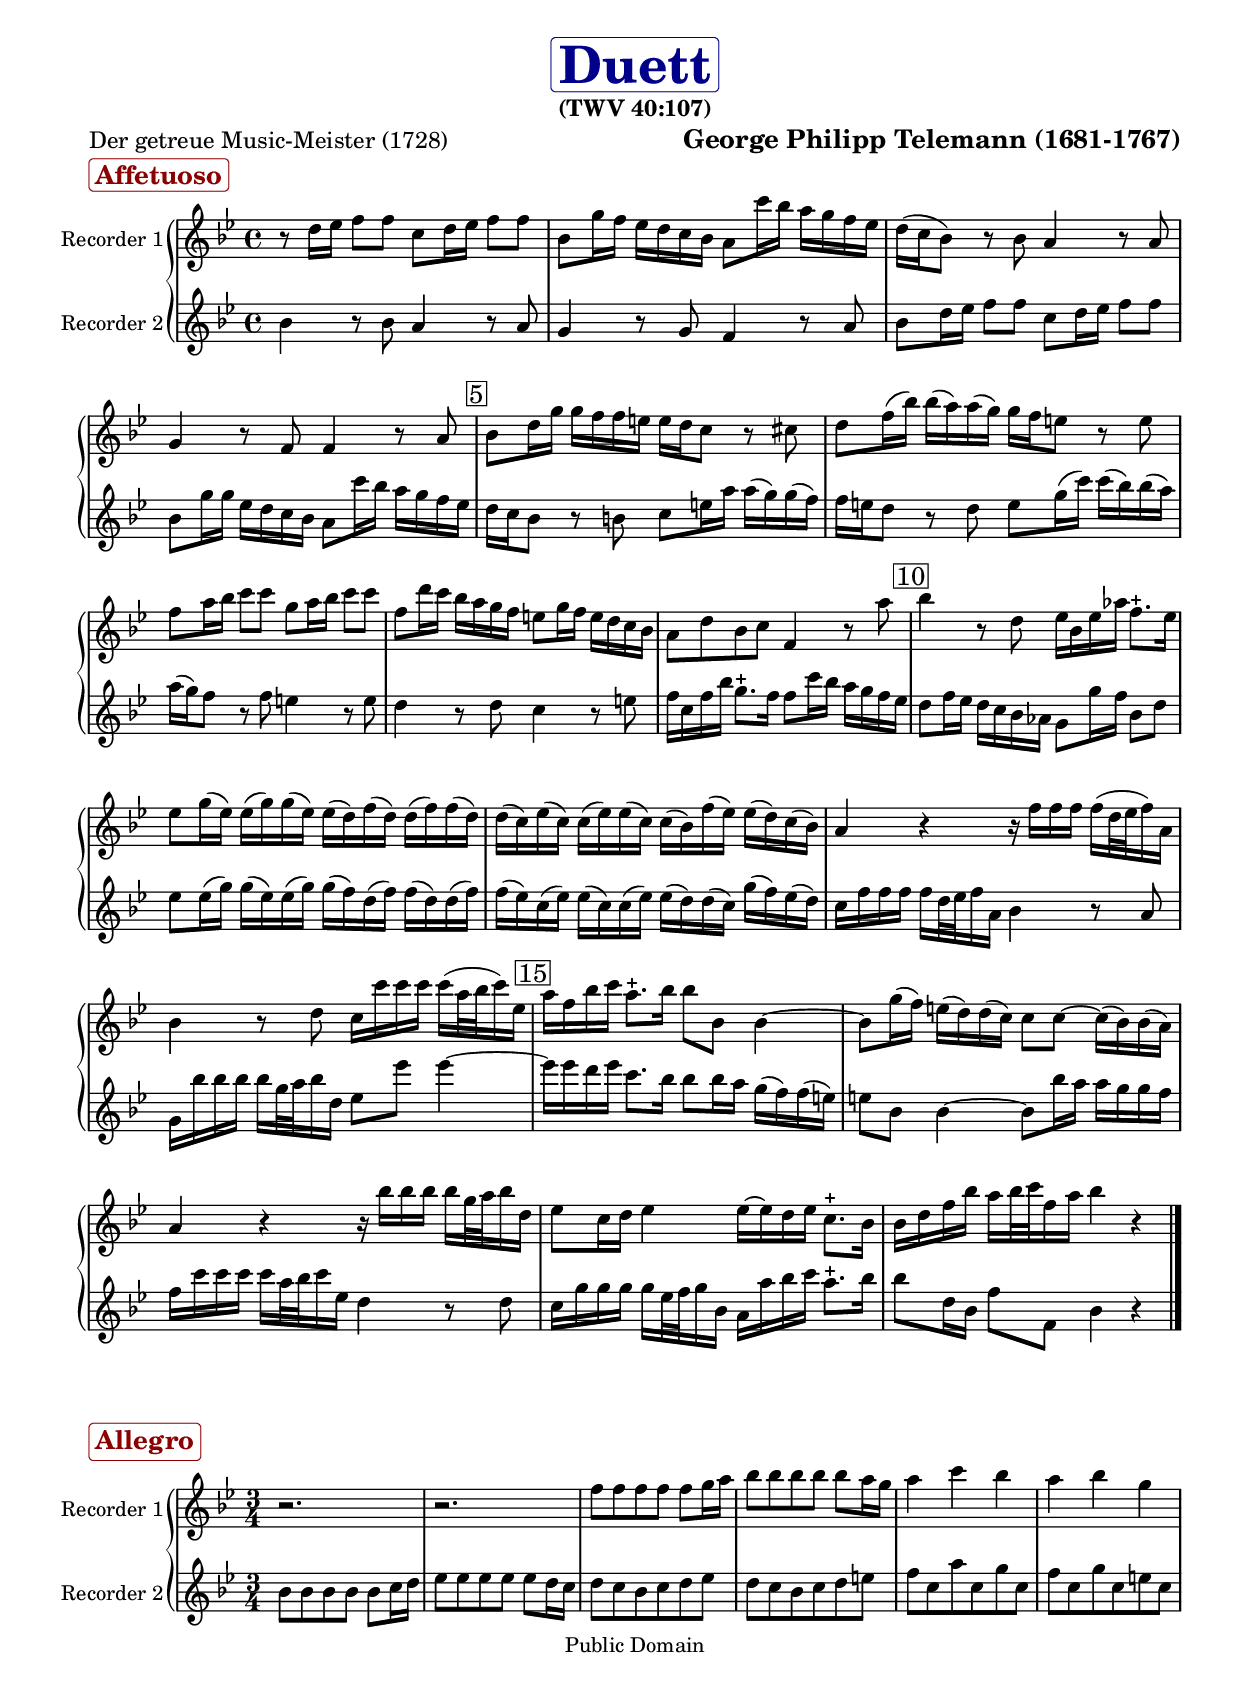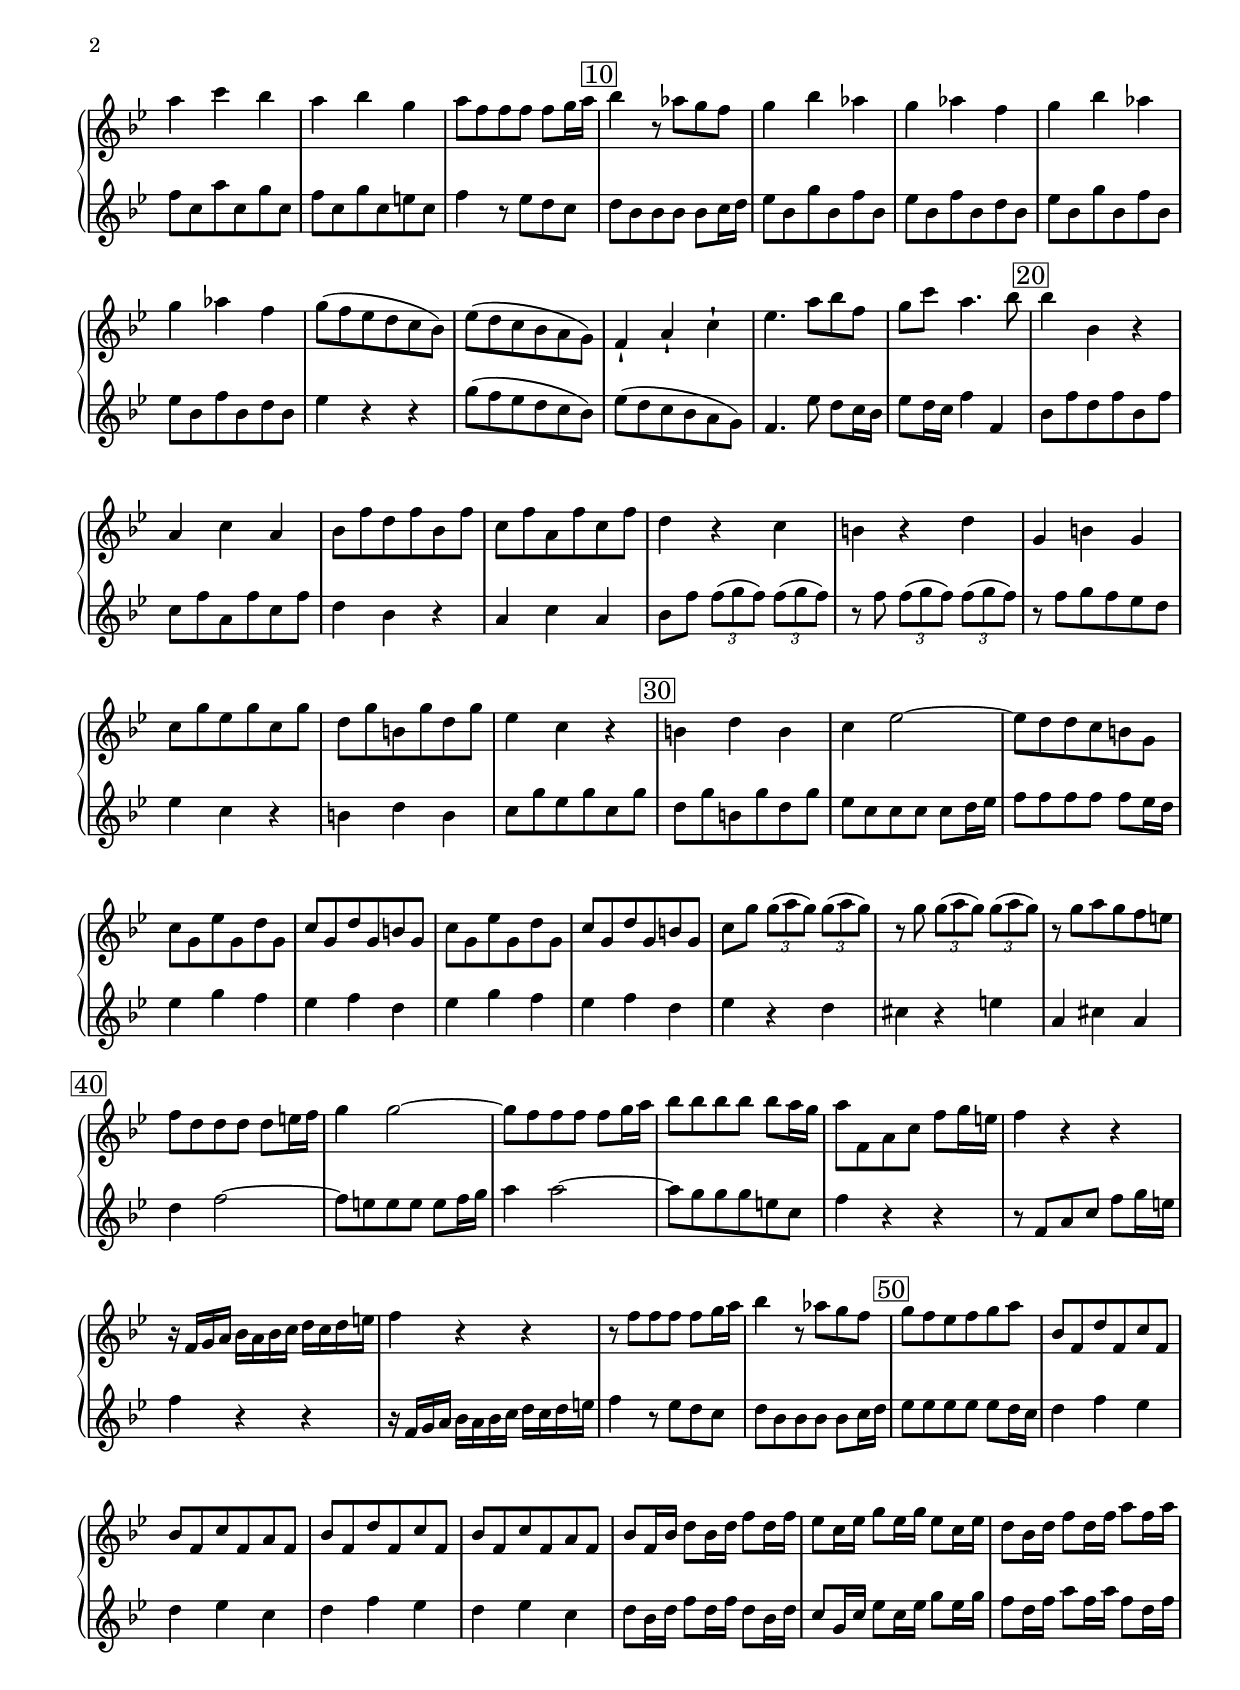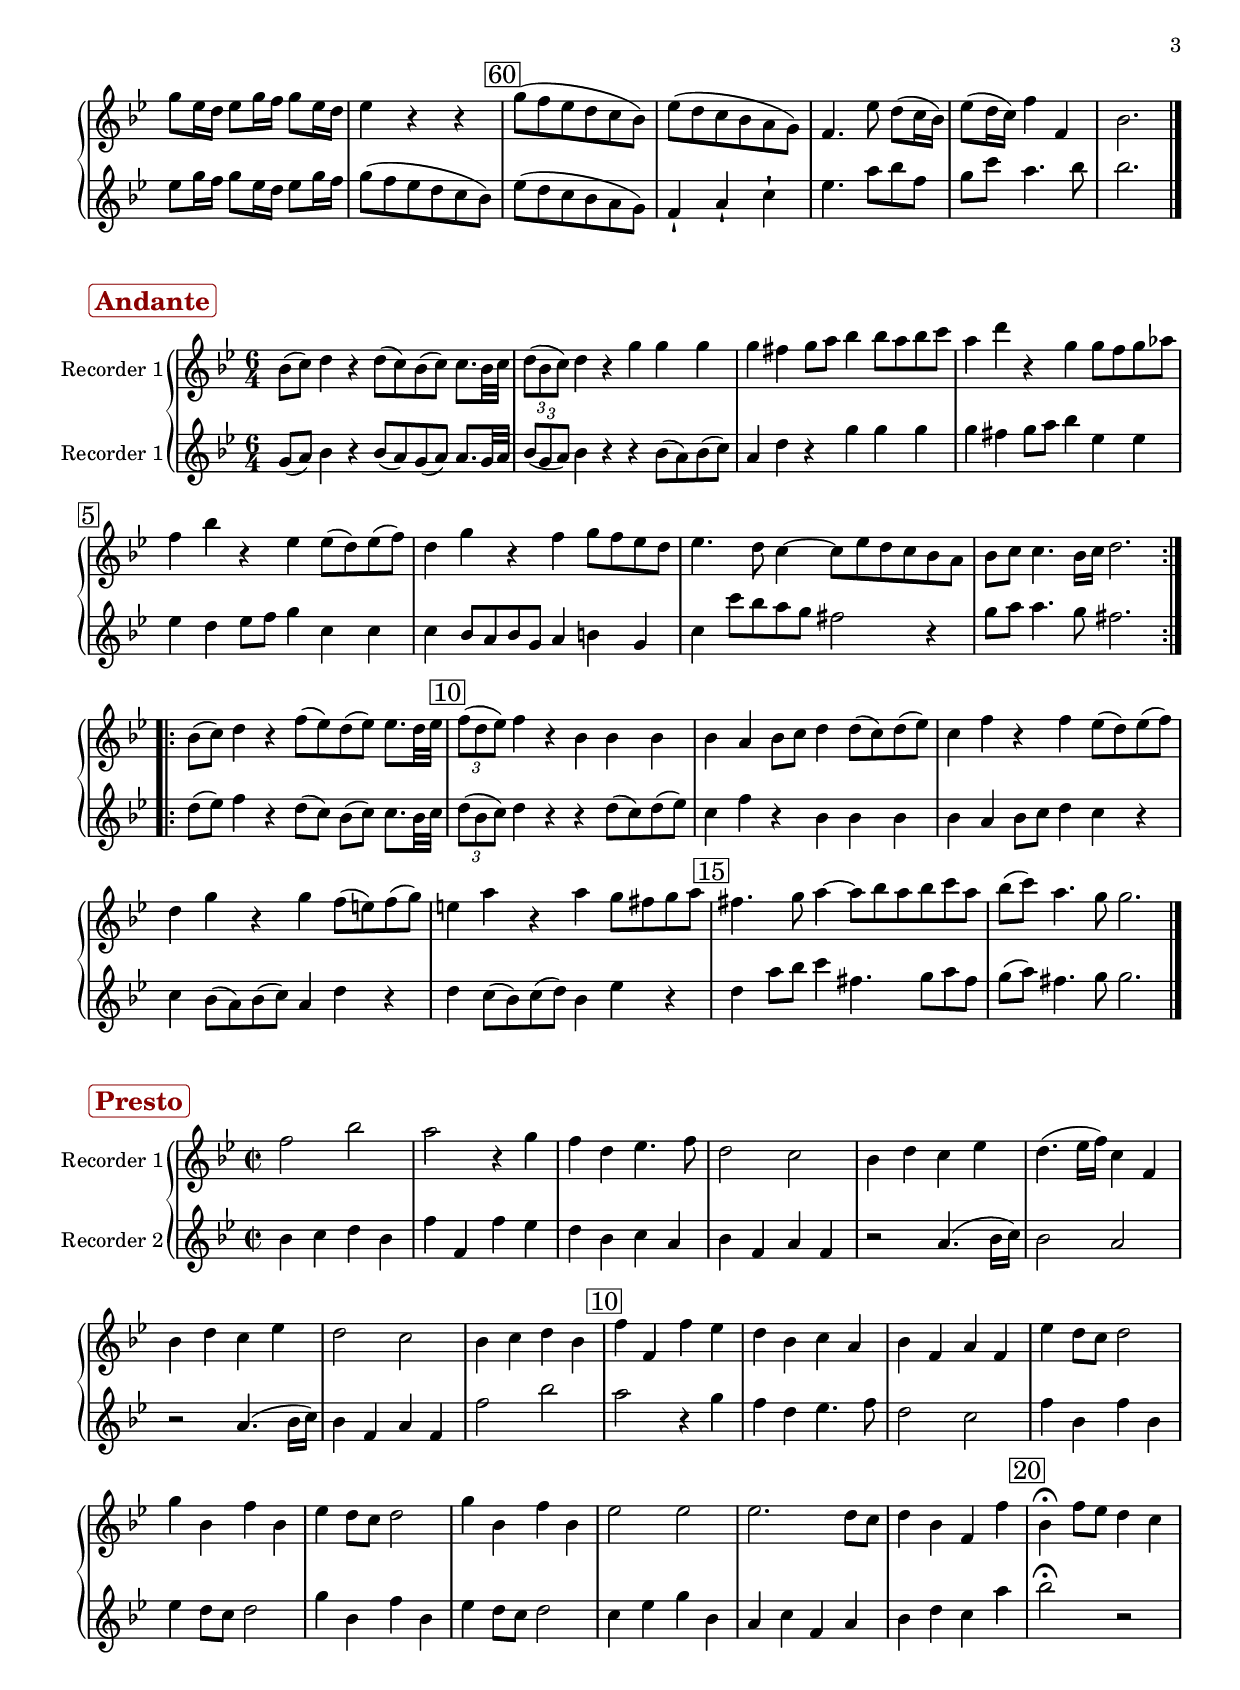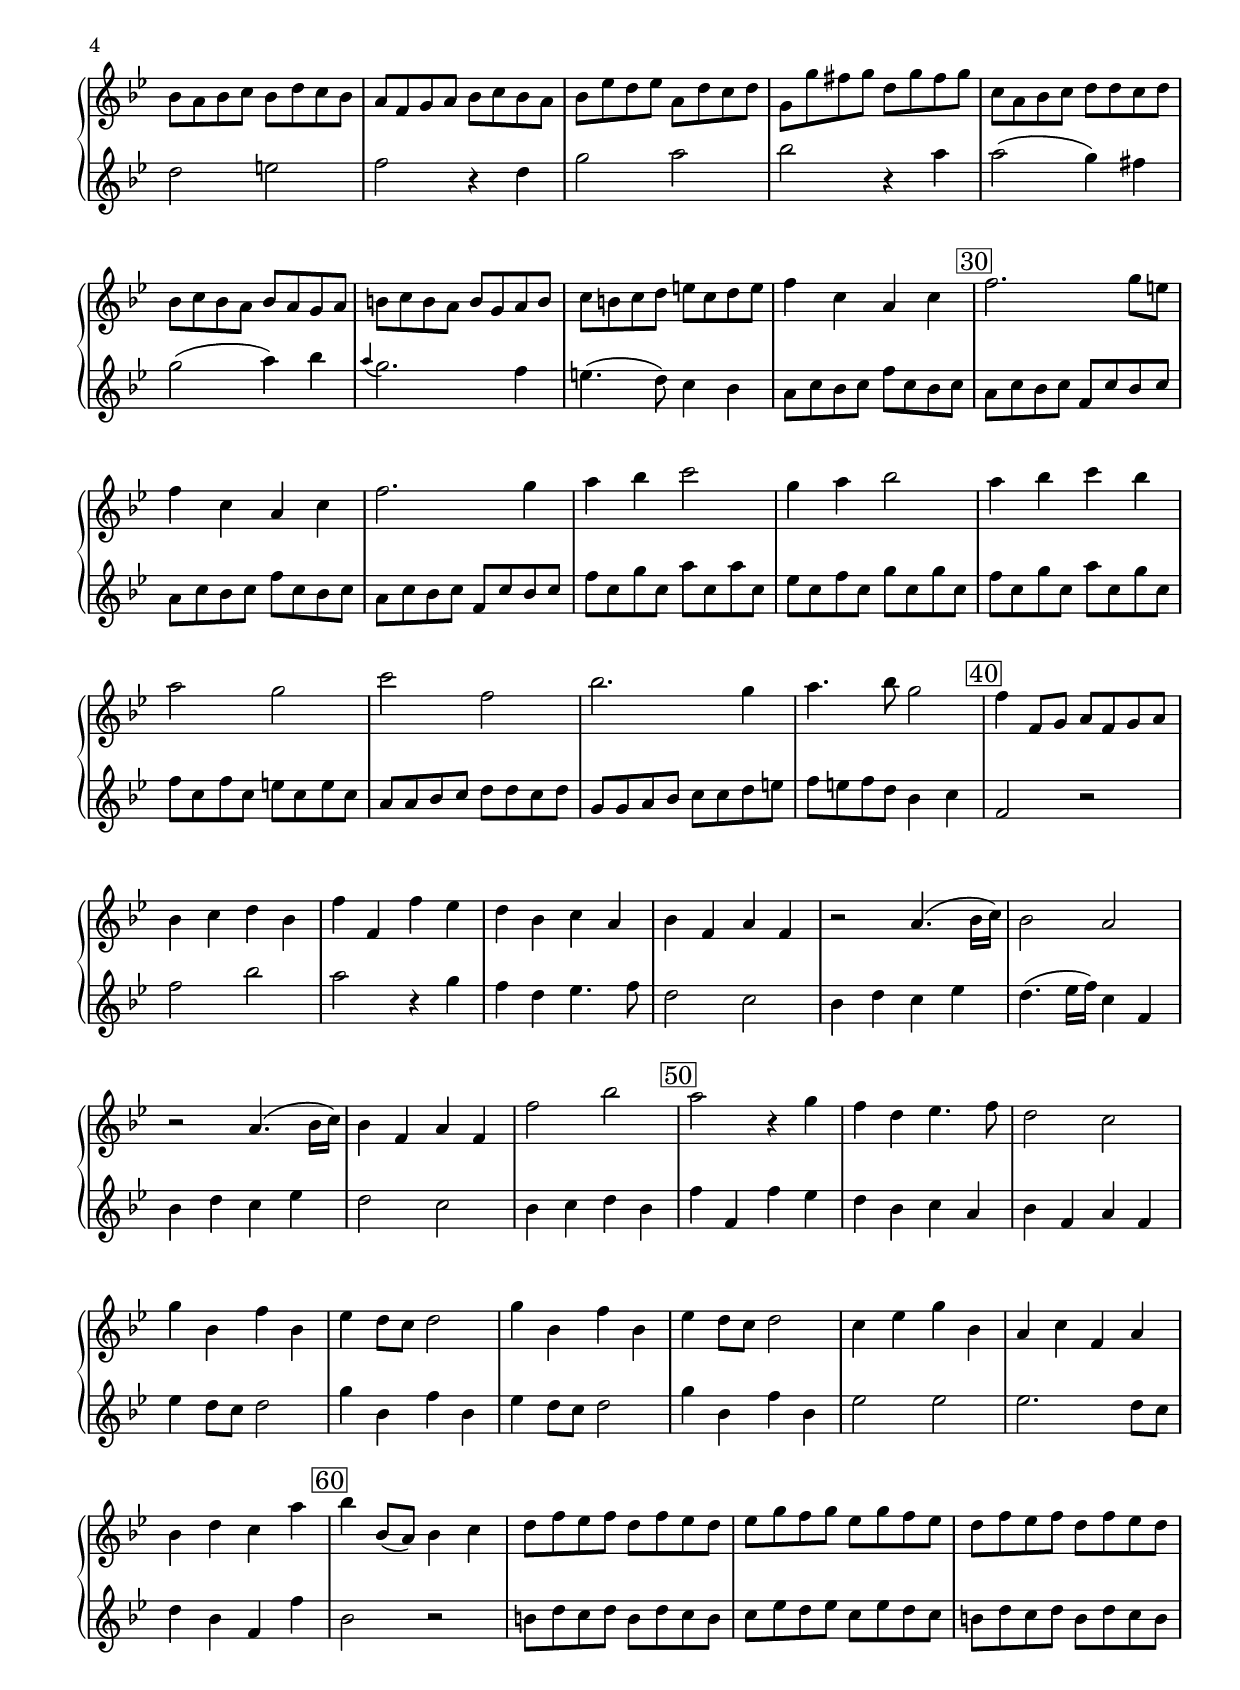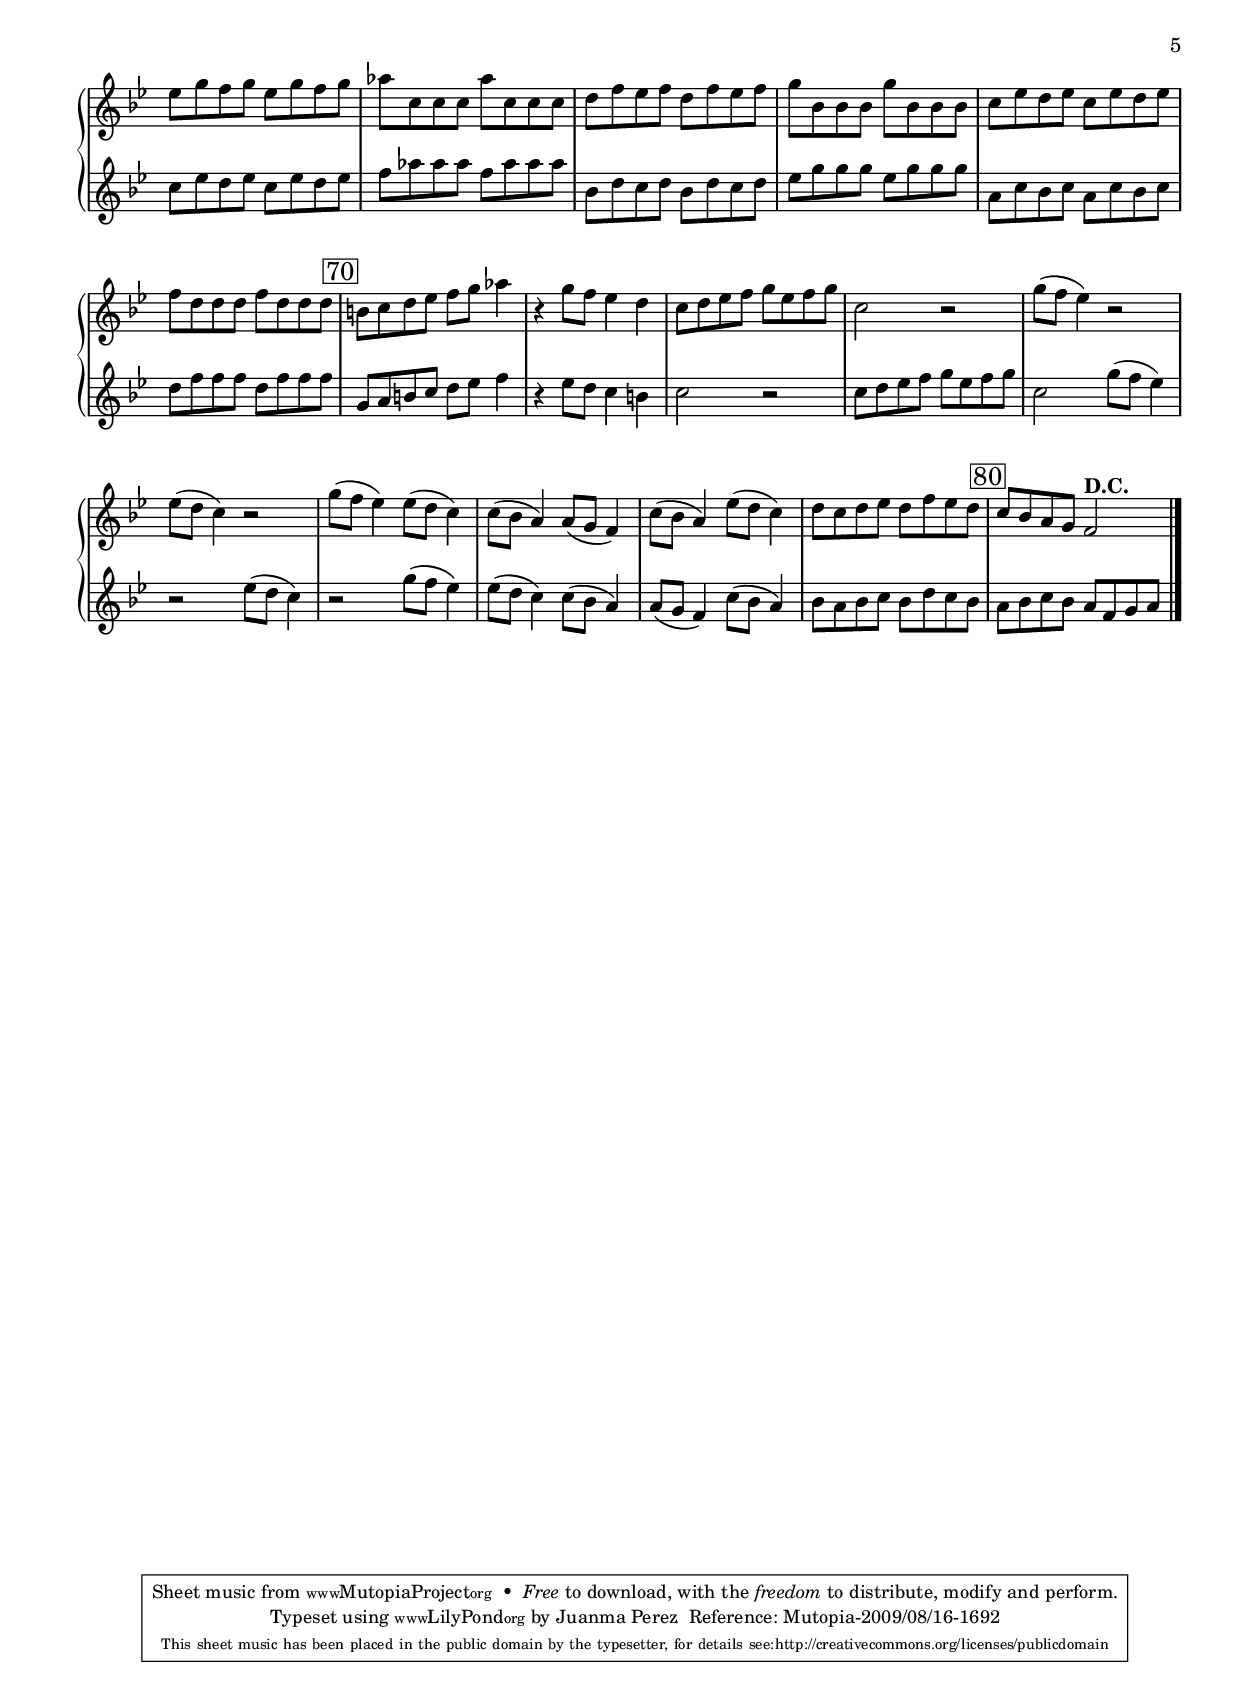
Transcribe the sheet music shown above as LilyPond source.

\version "2.12.1"

		\version "2.12.1" 



affetuosouno  = {
	\time 4/4
	\override Score.MetronomeMark #'stencil = ##f
	\set Staff.instrumentName="Recorder 1"
	\set Staff.midiInstrument="recorder"
	\key bes \major
	\clef treble
		
	%------------------Números de compás--------------------------
	% ===========================================================
	\override Score.BarNumber #'self-alignment-X = #0 % Alinear números de compás al centro
	\override Score.BarNumber #'font-size = #2 % Tamaño del número
	\override Score.BarNumber  #'stencil
	= #(make-stencil-boxer 0.1 0.25 ly:text-interface::print)
	\repeat unfold 3
	\override Score.BarNumber #'break-visibility = #'#(#f #t #t)
	\set Score.currentBarNumber = #1
	\bar ""  % Habilitar la impresión del número del primer compás
	% Imprimir el número de compás cada dos compases
	\set Score.barNumberVisibility = #(every-nth-bar-number-visible 5) % Numerar los compases cada...
	% ===========================================================

	\relative c'' { 
		
		% 1
		
		r8 d16 ees f8 f c d16 ees f8 f |
		bes, g'16 f ees d c bes a8 c'16 bes a g f ees |
		d( c bes8) r bes a4 r8 a |
		g4 r8 f f4 r8 a |
		bes d16 g g f f e e d c8 r cis |
		
		% 6
		
		d f16( bes) bes( a) a( g) g f e8 r e|
		f a16 bes c8 c g a16 bes c8 c |
		f,d'16 c bes a g f e8 g16 f e d c bes |
		a8 d bes c f,4 r8 a' |
		bes4 r8 d, ees16 bes ees aes f8.-+ ees16 |
		
		% 11
		
		ees8 g16( ees) ees( g) g( ees) ees( d) f( d) d( f) f( d) |
		d( c) ees( c) c( ees) ees( c) c( bes) f'( ees) ees( d) c( bes)  |
		a4 r r16 f' f f f( d32 ees f16) a, |
		bes4 r8 d8 c16 c' c c c( a32 bes c16) ees,  |
		a f bes c a8.-+ bes16 bes8 bes, bes4~ |
		
		% 16
		
		bes8 g'16( f) e( d) d( c) c8 c~ c16( bes) bes( a) |
		a4 r r16 bes' bes bes bes g32 a bes16 d, |
		ees8 c16 d ees4 ees16~ ees d ees c8.-+ bes16  |
		bes d f bes a bes32 c f,16 a bes4 r |
		
	\bar "|."
	}

}

		\version "2.12.1" 



affetuosodos  = {
	\time 4/4
	\override Score.MetronomeMark #'stencil = ##f
	\set Staff.instrumentName="Recorder 2"
	\set Staff.midiInstrument="recorder"
	\key bes \major
	\clef treble
	\relative c'' { 	
	
		% 1
		
		bes4 r8 bes a4 r8 a |
		g4 r8 g f4 r8 a |
		bes d16 ees f8 f c d16 ees f8 f |
		bes,8 g'16 g ees d c bes a8 c'16 bes a g f ees |
		d c bes8 r b c e16 a a( g) g( f) |
		
		% 6
		
		f e d8 r d8 e g16( c) c( bes) bes( a) |
		a( g) f8 r f e4 r8 e |
		d4 r8 d c4 r8 e |
		f16 c f bes g8.-+ f16 f8 c'16 bes a g f ees |
		d8 f16 ees d c bes aes g8 g'16 f bes,8 d |
		
		% 11
		
		ees8 ees16( g) g( ees) ees( g) g( f) d( f) f( d) d( f)  |
		f( ees) c( ees) ees( c) c( ees) ees( d) d( c) g'( f) ees( d) |
		c f f f f d32 ees f16 a, bes4 r8 a |
		g16 bes' bes bes bes g32 a bes16 d, ees8 ees' ees4~ |
		ees16 ees d ees c8. bes16 bes8 bes16 a g( f) f( e) |
				
		% 16
		
		e8 bes bes4~ bes8 bes'16 a a g g f |
		f c' c c c a32 bes c16 ees, d4 r8 d |
		c16 g' g g g ees32 f g16 bes, a a' bes c a8.-+ bes16  |
		bes8 d,16 bes f'8 f, bes4 r |
	\bar "|."
	}

}

		\version "2.12.1" 



allegrouno  = {
	\time 3/4
	\override Score.MetronomeMark #'stencil = ##f
	\set Staff.instrumentName="Recorder 1"
	\set Staff.midiInstrument="recorder"
	\key bes \major
	\clef treble
			
	%------------------Números de compás--------------------------
	% ===========================================================
	\override Score.BarNumber #'self-alignment-X = #0 % Alinear números de compás al centro
	\override Score.BarNumber #'font-size = #2 % Tamaño del número
	\override Score.BarNumber  #'stencil
	= #(make-stencil-boxer 0.1 0.25 ly:text-interface::print)
	\repeat unfold 3
	\override Score.BarNumber #'break-visibility = #'#(#f #t #t)
	\set Score.currentBarNumber = #1
	\bar ""  % Habilitar la impresión del número del primer compás
	% Imprimir el número de compás cada dos compases
	\set Score.barNumberVisibility = #(every-nth-bar-number-visible 10) % Numerar los compases cada...
	% ===========================================================
	
	\relative c'' { 	
		
		% 1
		
		r2. |
		r |
		f8[ f f f] f g16 a |
		bes8[ bes bes bes] bes a16 g |
		a4 c bes |
		
		% 6
		
		a bes g |
		a c bes |
		a bes g |
		a8[ f f f] f g16 a |
		bes4 r8 aes g f |
		
		% 11
		
		g4 bes aes |
		g aes f |
		g bes aes |
		g aes f |
		g8( f ees d c bes) |
		
		% 16
		
		ees( d c bes a g) |
		f4-| a-| c-| |
		ees4. a8 bes f |
		g c a4. bes8 |
		bes4 bes, r |
		
		% 21
		
		a4 c a |
		bes8 f' d f bes, f' |
		c f a, f' c f |
		d4 r c |
		b r d |
		
		% 26
		
		g, b g |
		c8 g' ees g c, g' |
		d g b, g' d g |
		ees4 c r |
		b d b |
		
		% 31
		
		c ees2~ |
		ees8 d d c b g |
		c g ees' g, d' g, |
		c g d' g, b g |
		c g ees' g, d' g, |
		
		% 36
		
		c g d' g, b g |
		c[ g'] \times 2/3 {g([ a g)]} \times 2/3 {g( a g)} |
		r g  \times 2/3 {g([ a g)]}  \times 2/3 {g([ a g)]} |
		r g a g f e |
		f[ d d d] d e16 f |
		
		% 41
		
		g4 g2~ |
		g8[ f f f] f g16 a |
		bes8[ bes bes bes] bes a16 g |
		a8[ f, a c] f g16 e |
		f4 r r |
		
		% 46
		
		r16 f, g a bes a bes c d c d e |
		f4 r r |
		r8 f[ f f] f g16 a |
		bes4 r8 aes g f |
		g f ees f g a |
		
		% 51
		
		bes, f d' f, c' f, |
		bes f c' f, a f |
		bes f d' f, c' f, |
		bes f c' f, a f |
		bes f16 bes d8 bes16 d f8 d16 f |
		ees8 c16 ees g8 ees16 g ees8 c16 ees |
		
		% 57
		
		d8 bes16 d f8 d16 f a8 f16 a |
		g8 ees16 d ees8 g16 f g8 ees16 d |
		ees4 r r |
		g8( f ees d c bes) |
		ees( d c bes a g) |
		
		% 62
		
		f4. ees'8 d([ c16 bes)] |
		ees8( d16 c) f4 f, bes2. |
		
	\bar "|."
	}

}

		\version "2.12.1" 



allegrodos  = {
	
	\time 3/4
	\override Score.MetronomeMark #'stencil = ##f
	\set Staff.instrumentName="Recorder 2"
	\set Staff.midiInstrument="recorder"
	\key bes \major
	\clef treble
			
	\relative c''{ 	
		
		% 1
		
		bes8[ bes bes bes] bes c16 d
		ees8[ ees ees ees] ees d16 c
		d8 c bes c d ees
		d c bes c d e
		f c a' c, g' c,
		
		% 6
		
		f c g' c, e c
		f c a' c, g' c,
		f c g' c, e c
		f4 r8 ees d c
		d[ bes bes bes] bes c16 d
		
		% 11
		
		ees8 bes g' bes, f' bes,
		ees bes f' bes, d bes
		ees bes g' bes, f' bes,
		ees bes f' bes, d bes
		ees4 r r 
		
		% 16
		
		g8( f ees d c bes)
		ees( d c bes a g)
		f4. ees'8 d[ c16 bes]
		ees8 d16 c f4 f,
		bes8 f' d f bes, f'
		
		% 21
		
		c f a, f' c f
		d4 bes r
		a c a
		bes8[ f'] \times 2/3 {f([ g f)]} \times 2/3 {f( g f)}
		r8 f \times 2/3 {f([ g f)]} \times 2/3 {f( g f)} 
		
		% 26
		
		r8 f g f ees d
		ees4 c r 
		b d b
		c8 g' ees g c, g'
		d g b, g' d g
	
		
		% 31
		
		ees[ c c c] c d16 ees
		f8[ f f f] f ees16 d
		ees4 g f
		ees f d
		ees g f
		
		% 36
		
		ees f d
		ees r d
		cis r e
		a, cis a
		d f2~
		
		
		% 41
		
		f8[ e e e] e f16 g
		a4 a2~ 
		a8 g g g e c
		f4 r r 
		r8 f,[ a c] f g16 e
		
		% 46
		
		f4 r r 
		r16 f, g a bes a bes c d c d e
		f4 r8 ees d c
		d[ bes bes bes] bes c16 d
		ees8[ ees ees ees] ees d16 c
		
		% 51
		
		d4 f ees
		 d ees c
		 d f ees
		 d ees c
		 d8 bes16 d f8 d16 f d8 bes16 d
		 c8 g16 c ees8 c16 ees g8 ees16 g
		
		% 57
		
		f8 d16 f a8 f16 a f8 d16 f
		ees8 g16 f g8 ees16 d ees8 g16 f
		g8( f ees d c bes)
		ees( d c bes a g)
		f4-| a-| c-|
				
		% 62
		
		ees4. a8 bes f
		g8 c a4. bes8 bes2. 
		
	\bar "|."
	}

}

		\version "2.12.1" 



andanteuno  = {
	\time 6/4
	\override Score.MetronomeMark #'stencil = ##f
	\set Staff.instrumentName="Recorder 1"
	\set Staff.midiInstrument="recorder"
	\key bes \major
				
	%------------------Números de compás--------------------------
	% ===========================================================
	\override Score.BarNumber #'self-alignment-X = #0 % Alinear números de compás al centro
	\override Score.BarNumber #'font-size = #2 % Tamaño del número
	\override Score.BarNumber  #'stencil
	= #(make-stencil-boxer 0.1 0.25 ly:text-interface::print)
	\repeat unfold 3
	\override Score.BarNumber #'break-visibility = #'#(#f #t #t)
	\set Score.currentBarNumber = #1
	\bar ""  % Habilitar la impresión del número del primer compás
	% Imprimir el número de compás cada dos compases
	\set Score.barNumberVisibility = #(every-nth-bar-number-visible 5) % Numerar los compases cada...
	% ===========================================================
	
	\clef treble
	\relative c'' { 	
		
		\repeat volta 2 {bes8( c) d4 r d8([ c) bes( c)] c8. bes32 c |
			\times 2/3 {d8( bes c)} d4 r g g g
			g fis g8 a bes4 bes8 a bes c
			a4 d r g, g8[ f g aes]
			f4 bes r ees, ees8([ d) ees( f)]
			d4 g r f g8[ f ees d]
			ees4. d8 c4~ c8[ ees d c bes a] 
			bes c c4. bes16 c d2.
		}
		\repeat volta 2 {bes8( c) d4 r f8([ ees) d( ees)] ees8. d32 ees
			\times 2/3 {f8( d ees)} f4 r bes, bes bes
			bes a bes8 c d4 d8([ c) d( ees)]
			c4 f r f ees8([ d) ees( f)]
			d4 g r g f8([ e) f( g)]
			e4 a r a g8[ fis g a]
			fis4. g8 a4~ a8[ bes a bes c a]
			bes8( c) a4. g8 g2.
		}
	\bar "|."
	}

}

		\version "2.12.1" 



andantedos  = {
	\time 6/4
	\override Score.MetronomeMark #'stencil = ##f
	\set Staff.instrumentName="Recorder 1"
	\set Staff.midiInstrument="recorder"
	\key bes \major
	\clef treble
	\relative c'' { 	
		
		\repeat volta 2 {g8( a) bes4 r bes8([ a) g( a)] a8. g32 a
			\times 2/3 {bes8( g a)} bes4 r r bes8([ a) bes( c)]
			a4 d r g g g
			g fis g8 a bes4 ees, ees
			ees d ees8 f g4 c, c 
			c bes8[ a bes g] a4 b g
			c c'8 bes a g fis2 r4
			g8 a a4. g8 fis2.
		}
		\repeat volta 2 {d8( ees) f4 r d8( c) bes( c) c8. bes32 c
			\times 2/3 {d8( bes c)} d4 r r d8([ c) d( ees)]
			c4 f r bes, bes bes
			bes a bes8 c d4 c r
			c4 bes8( a) bes( c) a4 d r
			d4 c8([ bes) c( d)] bes4 ees r
			d a'8 bes c4 fis,4. g8 a fis 
			g( a) fis4. g8 g2.
		}
	\bar "|."
	}
}

		\version "2.12.1" 



prestouno  = {
	\time 2/2
	\override Score.MetronomeMark #'stencil = ##f
	\set Staff.instrumentName="Recorder 1"
	\set Staff.midiInstrument="recorder"
	\key bes \major
	\clef treble
				
	%------------------Números de compás--------------------------
	% ===========================================================
	\override Score.BarNumber #'self-alignment-X = #0 % Alinear números de compás al centro
	\override Score.BarNumber #'font-size = #2 % Tamaño del número
	\override Score.BarNumber  #'stencil
	= #(make-stencil-boxer 0.1 0.25 ly:text-interface::print)
	\repeat unfold 3
	\override Score.BarNumber #'break-visibility = #'#(#f #t #t)
	\set Score.currentBarNumber = #1
	\bar ""  % Habilitar la impresión del número del primer compás
	% Imprimir el número de compás cada dos compases
	\set Score.barNumberVisibility = #(every-nth-bar-number-visible 10) % Numerar los compases cada...
	% ===========================================================
	
	\relative c'' { 
		
		% 1
			
		f2 bes |
		a r4 g |
		f d ees4. f8 |
		d2 c |
		bes4 d c ees |
		
		% 6
		
		d4.( ees16 f) c4 f, |
		bes d c ees |
		d2 c |
		bes4 c d bes |
		f' f, f' ees |
		
		% 11
		
		d bes c a |
		bes f a f |
		ees' d8 c d2 |
		g4 bes, f' bes, |
		ees d8 c d2 |
		
		% 16
		
		g4 bes, f' bes, |
		ees2 ees |
		ees2. d8 c |
		d4 bes f f' |
		bes,\fermata f'8 ees d4 c |
		
		% 21
		
		bes8 a bes c  bes d c bes  |
		a f g a bes c bes a |
		bes ees d ees a, d c d |
		g, g' fis g d g fis g |
		c, a bes c d d c d |
		
		% 26
		
		bes c bes a bes a g a  |
		b c b a b g a b |
		c b c d e c d e |
		f4 c a c |
		f2. g8 e |
		
		% 31
		
		f4 c a c |
		f2. g4 
		a bes c2 |
		g4 a bes2 |
		a4 bes c bes |
		a2 g |
		
		% 37
		
		 c f, |
		 bes2. g4 |
		 a4. bes8 g2 |
		 f4 f,8 g a f g a |
		 bes4 c d bes |
		 f' f, f' ees  |
		 
		% 42
		
		 d bes c a  |
		 bes f a f |
		 r2 a4.( bes16 c) |
		 bes2 a |
		 r2 a4.( bes16 c) |
		 
		% 47
		
		 bes4 f a f |
		 f'2 bes |
		 a r4 g4 |
		 f d ees4. f8 |
		 d2 c |
		 
		% 52
		
		 g'4 bes, f' bes, |
		 ees d8 c d2 |
		 g4 bes, f' bes, |
		 ees d8 c d2 |
		 c4 ees g bes, |
		 
		% 57
		
		 a c f, a |
		 bes d c a' |
		 bes bes,8( a) bes4 c |
		 d8 f ees f d f ees d  |
		 ees g f g ees g f ees |
		  
		% 62
		
		 d8 f ees f d f ees d  |
		 ees g f g ees g f g |
		 aes c, c c aes' c, c c |
		 d f ees f d f ees f |
		 g bes, bes bes g' bes, bes bes |
		  
		% 67
		
		 c ees d ees c ees d ees |
		 f d d d f d d d |
		 b c d ees f g aes4 |
		 r  g8 f ees4 d |
		 c8 d ees f g ees f g |
		  
		% 72
		
		 c,2 r |
		 g'8( f ees4) r2 |
		 ees8( d c4) r2 |
		 g'8( f ees4) ees8( d c4) |
		 c8( bes a4) a8( g f4) |
		  
		% 77
		
		 c'8( bes a4) ees'8( d c4) |
		 d8 c d ees d f ees d 
		 c bes a g 
		f2^\markup{\bold "D.C." } 
	\bar "|."
	}

}

		\version "2.12.1" 



prestodos  = {
	\time 2/2
	\override Score.MetronomeMark #'stencil = ##f
	\set Staff.instrumentName="Recorder 2"
	\set Staff.midiInstrument="recorder"
	\key bes \major
	\clef treble
	\relative c'' { 
		
		% 1
			
		bes4 c d bes
		f' f, f' ees
		d bes c a
		bes f a f
		r2 a4.( bes16 c)
		
		% 6
		
		bes2 a
		r a4.( bes16 c)
		bes4 f a f
		f'2 bes
		a r4 g4
		
		% 11
		
		f d ees4. f8
		d2 c
		f4 bes, f' bes,
		ees d8 c d2
		g4 bes, f' bes,
		
		% 16
		
		ees4 d8 c d2
		c4 ees g bes,
		a c f, a
		bes d c a'
		bes2\fermata r
		
		% 21
		
		d,2 e
		f r4 d
		g2 a
		bes r4 a
		a2( g4) fis
		
		% 26
		
		g2( a4) bes
		\grace a4( g2.) f4
		e4.( d8) c4 bes
		a8 c bes c f c bes c
		a c bes c f, c' bes c
		
		% 31
		
		a c bes c f c bes c 
		a c bes c f, c' bes c
		f c g' c, a' c, a' c,
		ees c f c g' c, g' c,
		f c g' c, a' c, g' c,
		f c f c e c e c
		
		% 37
		
		 a a bes c d d c d
		 g, g a bes c c d e
		 f e f d bes4 c
		 f,2 r
		 f' bes
		 
		% 42
		
		 a r4 g
		 f d ees4. f8
		 d2 c
		 bes4 d c ees
		 d4.( ees16 f) c4 f,
		 
		% 47
		
		 bes4 d c ees d2 c
		 bes4 c d bes
		 f' f, f' ees d bes c a
		  bes f a f
		  ees' d8 c d2
		 
		% 52
		
		 g4 bes, f' bes,
		 ees d8 c d2
		 g4 bes, f' bes,
		 ees2 ees
		 ees2. d8 c
		 
		% 57
		
		 d4 bes f f'
		 bes,2 r
		 b8 d c d b d c b
		 c ees d ees c ees d c
		 b d c d b d c b
		  
		% 62
		
		 c ees d ees c ees d ees
		 f aes aes aes f aes aes aes
		 bes, d c d bes d c d
		 ees g g g ees g g g
		 a, c bes c a c bes c
		  
		% 67
		
		 d f f f d f f f 
		 g, a b c d ees f4
		 r4 ees8 d c4 b
		 c2 r
		 c8 d ees f g ees f g
		
		  
		% 72
		
		 c,2 g'8( f ees4)
		 r2 ees8( d c4)
		 r2 g'8( f ees4)
		 ees8( d c4) c8( bes a4)
		 a8( g f4) c'8( bes a4)
		  
		% 77
		
		 bes8 a bes c bes d c bes a bes c bes a f g a
	\bar "|."
	}
}

		
#(set-global-staff-size 18)

\header {
	title = \markup {\with-color #(x11-color 'DarkBlue) \rounded-box \fontsize #4 "Duett"}
        subtitle = \markup {"(TWV 40:107)"} % Centro Bajo Title
	composer = \markup {\fontsize #2  \bold "George Philipp Telemann (1681-1767)"}
	poet = \markup {\fontsize #1 "Der getreue Music-Meister (1728)"}  % Izquierda Arriba
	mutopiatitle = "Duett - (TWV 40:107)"
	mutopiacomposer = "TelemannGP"
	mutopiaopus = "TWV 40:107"
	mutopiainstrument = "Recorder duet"
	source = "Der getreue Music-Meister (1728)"
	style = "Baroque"
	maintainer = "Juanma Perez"
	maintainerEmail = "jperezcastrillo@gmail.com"
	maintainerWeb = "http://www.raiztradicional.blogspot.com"
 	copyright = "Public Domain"
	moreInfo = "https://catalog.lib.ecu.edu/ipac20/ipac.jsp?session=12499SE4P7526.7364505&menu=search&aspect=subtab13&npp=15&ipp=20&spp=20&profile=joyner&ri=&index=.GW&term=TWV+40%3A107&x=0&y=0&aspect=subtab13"

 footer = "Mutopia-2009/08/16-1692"
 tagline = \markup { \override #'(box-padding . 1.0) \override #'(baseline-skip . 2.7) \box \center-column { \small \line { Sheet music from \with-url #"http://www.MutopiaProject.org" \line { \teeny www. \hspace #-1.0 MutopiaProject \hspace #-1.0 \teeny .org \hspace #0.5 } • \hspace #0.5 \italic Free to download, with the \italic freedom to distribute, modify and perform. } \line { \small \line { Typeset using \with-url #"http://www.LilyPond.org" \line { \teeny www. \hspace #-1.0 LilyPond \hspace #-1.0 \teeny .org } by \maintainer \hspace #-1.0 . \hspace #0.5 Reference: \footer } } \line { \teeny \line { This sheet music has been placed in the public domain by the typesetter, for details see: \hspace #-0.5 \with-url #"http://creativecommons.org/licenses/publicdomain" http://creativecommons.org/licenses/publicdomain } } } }
	}




\score {
 \context PianoStaff = "Recorder" <<
	\context Staff = "uno" {
        \affetuosouno
 	}
	\context Staff = "dos" {
	\affetuosodos
	}
	>>
	
	\header {
		piece = \markup {\fontsize #2 \with-color #(x11-color 'DarkRed) \rounded-box \bold "Affetuoso"}
	}
	
	\midi {
	}

	\layout  {
	}
}

\score {
 \context PianoStaff = "Recorder" <<
	\context Staff = "uno" {
        \allegrouno
 	}
	\context Staff = "dos" {
        \allegrodos
 	}
	>>
	
	\header {
		piece = \markup {\fontsize #2 \with-color #(x11-color 'DarkRed) \rounded-box \bold "Allegro"}
	}
	
	\midi {
	}

	\layout  {
	}
}

\score {
 \context PianoStaff = "Recorder" <<
	\context Staff = "uno" {
        \andanteuno
 	}
	\context Staff = "dos" {
        \andantedos
 	}
	>>
	\header {
		piece = \markup {\fontsize #2 \with-color #(x11-color 'DarkRed) \rounded-box \bold "Andante"}
	}
	
	\midi {
	}

	\layout  {
	}
}

\score {
 \context PianoStaff = "Recorder" <<
	\context Staff = "uno" {
        \prestouno
 	}
	\context Staff = "dos" {
        \prestodos
 	}
	>>
	
	\header {
		piece = \markup {\fontsize #2 \with-color #(x11-color 'DarkRed) \rounded-box \bold "Presto"}
	}
	
	\midi {
	}

	\layout  {
	}
}

\paper {

 	first-page-number = 1 % Nï¿½mero de la primera pï¿½gina
	%#(set-paper-size "a4") % Tamaï¿½o de la pï¿½gina para apaisado escribir "'landscape"
	%paper-width = 21.0\cm % Anchura de la pï¿½gina
	%paper-height = 30.0\cm % Altura de la pï¿½gina
	top-margin = 1.2\cm % Distancia entre el encabezamiento y la parte superior de la pï¿½gina
	bottom-margin = 1.0\cm % Distancia entre el encabezamiento y la parte inferior de la pï¿½gina
	left-margin = 1.5\cm % Distancia entre el margen izquierdo de la pï¿½gina y el comienzo de la mï¿½sica
	line-width = 18.5\cm % Anchura del pentagrama
	head-separation = 0\cm % Distancia entre el margen superior de la hoja y el comienzo de la mï¿½sica
	foot-separation = 0.0\cm % Distancia entre el margen inferior de la hoja y el final de la mï¿½sica
	% system-count =  %Indica el nï¿½mero de pentagramas en el que dividir la mï¿½sica
	% between-system-space = 15.0\cm % Aprovecha mejor la posiciï¿½n vertical de la pï¿½gina
	after-title-space  = 0.5\cm % Distancia entre el tï¿½tulo y el primer sistema
}

